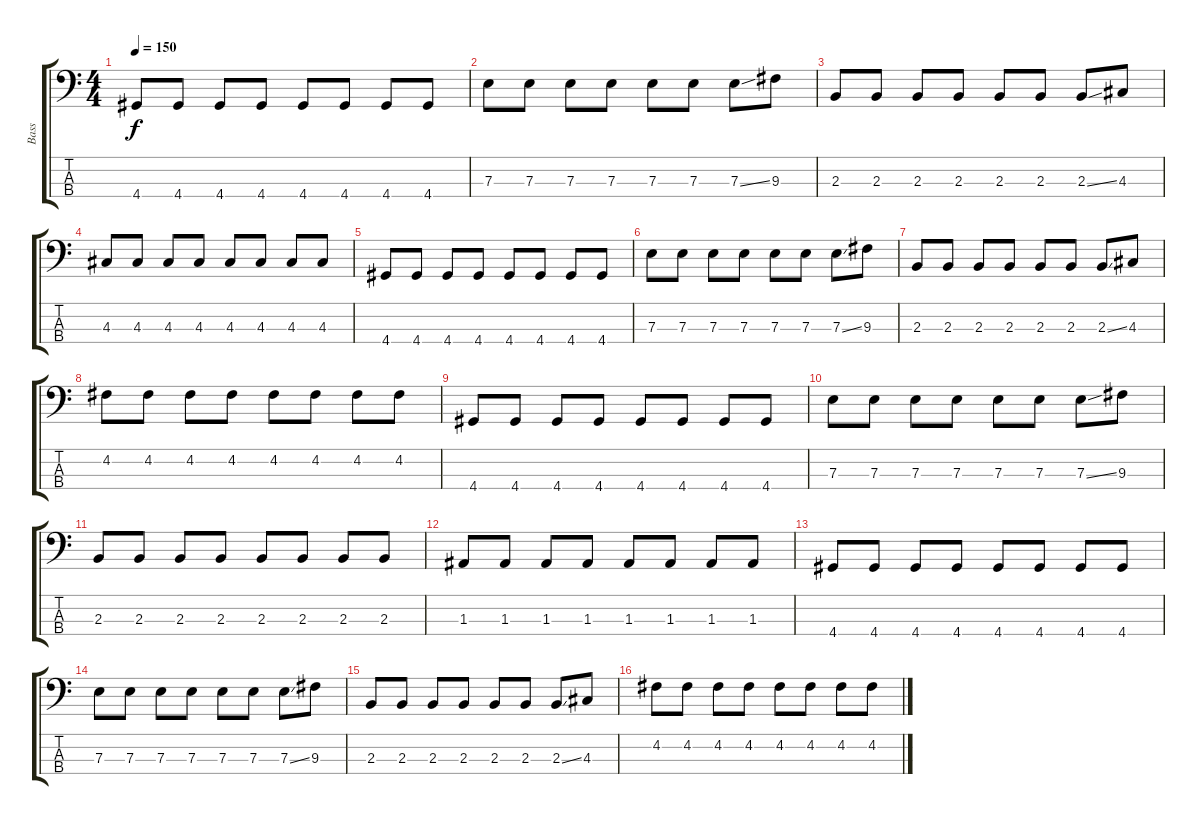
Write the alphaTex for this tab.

\track ("Bass" "Bass") {instrument electricbasspick}
\staff {score tabs}
\tuning (G2 D2 A1 E1) {hide}
\ts (4 4)
\tempo 150
\clef f4
\ks c
4.4.8{dy f} 4.4.8 4.4.8 4.4.8 4.4.8 4.4.8 4.4.8 4.4.8 |
7.3.8 7.3.8 7.3.8 7.3.8 7.3.8 7.3.8 7.3{ss}.8 9.3.8 |
2.3.8 2.3.8 2.3.8 2.3.8 2.3.8 2.3.8 2.3{ss}.8 4.3.8 |
4.3.8 4.3.8 4.3.8 4.3.8 4.3.8 4.3.8 4.3.8 4.3.8 |
4.4.8 4.4.8 4.4.8 4.4.8 4.4.8 4.4.8 4.4.8 4.4.8 |
7.3.8 7.3.8 7.3.8 7.3.8 7.3.8 7.3.8 7.3{ss}.8 9.3.8 |
2.3.8 2.3.8 2.3.8 2.3.8 2.3.8 2.3.8 2.3{ss}.8 4.3.8 |
4.2.8 4.2.8 4.2.8 4.2.8 4.2.8 4.2.8 4.2.8 4.2.8 |
4.4.8 4.4.8 4.4.8 4.4.8 4.4.8 4.4.8 4.4.8 4.4.8 |
7.3.8 7.3.8 7.3.8 7.3.8 7.3.8 7.3.8 7.3{ss}.8 9.3.8 |
2.3.8 2.3.8 2.3.8 2.3.8 2.3.8 2.3.8 2.3.8 2.3.8 |
1.3.8 1.3.8 1.3.8 1.3.8 1.3.8 1.3.8 1.3.8 1.3.8 |
4.4.8 4.4.8 4.4.8 4.4.8 4.4.8 4.4.8 4.4.8 4.4.8 |
7.3.8 7.3.8 7.3.8 7.3.8 7.3.8 7.3.8 7.3{ss}.8 9.3.8 |
2.3.8 2.3.8 2.3.8 2.3.8 2.3.8 2.3.8 2.3{ss}.8 4.3.8 |
4.2.8 4.2.8 4.2.8 4.2.8 4.2.8 4.2.8 4.2.8 4.2.8
